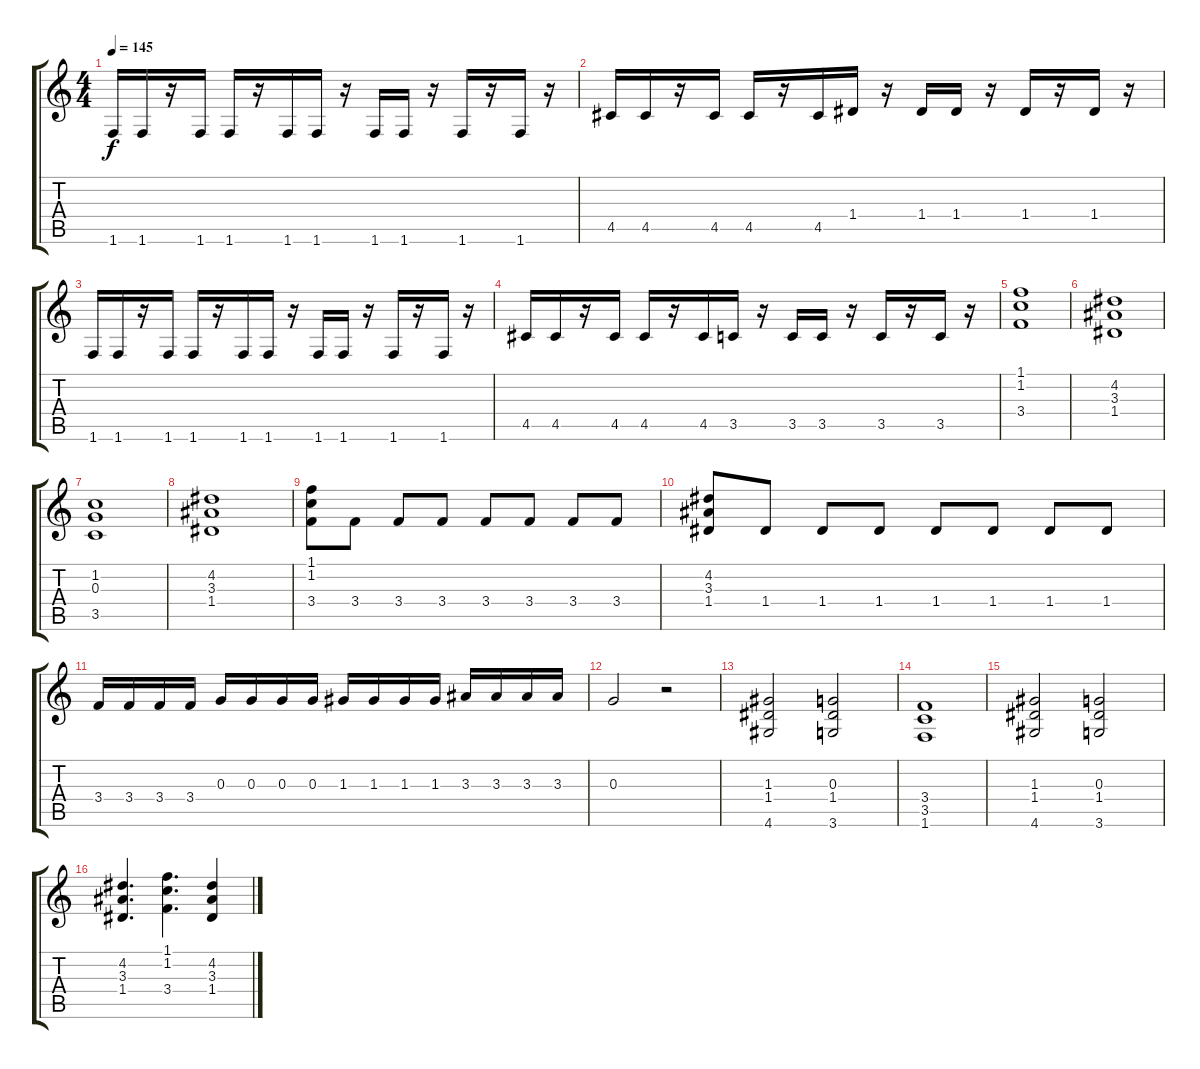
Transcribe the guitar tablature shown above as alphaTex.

\track "" {instrument distortionguitar}
\staff {score tabs}
\tuning (E4 B3 G3 D3 A2 E2) {hide}
\ts (4 4)
\tempo 145
\clef g2
\ks c
1.6.16{dy f} 1.6.16 r.16 1.6.16 1.6.16 r.16 1.6.16 1.6.16 r.16 1.6.16 1.6.16 r.16 1.6.16 r.16 1.6.16 r.16 |
4.5.16 4.5.16 r.16 4.5.16 4.5.16 r.16 4.5.16 1.4.16 r.16 1.4.16 1.4.16 r.16 1.4.16 r.16 1.4.16 r.16 |
1.6.16 1.6.16 r.16 1.6.16 1.6.16 r.16 1.6.16 1.6.16 r.16 1.6.16 1.6.16 r.16 1.6.16 r.16 1.6.16 r.16 |
4.5.16 4.5.16 r.16 4.5.16 4.5.16 r.16 4.5.16 3.5.16 r.16 3.5.16 3.5.16 r.16 3.5.16 r.16 3.5.16 r.16 |
(1.1 1.2 3.4).1 |
(4.2 3.3 1.4).1 |
(1.2 0.3 3.5).1 |
(4.2 3.3 1.4).1 |
(1.1 1.2 3.4).8 3.4.8 3.4.8 3.4.8 3.4.8 3.4.8 3.4.8 3.4.8 |
(4.2 3.3 1.4).8 1.4.8 1.4.8 1.4.8 1.4.8 1.4.8 1.4.8 1.4.8 |
3.4.16 3.4.16 3.4.16 3.4.16 0.3.16 0.3.16 0.3.16 0.3.16 1.3.16 1.3.16 1.3.16 1.3.16 3.3.16 3.3.16 3.3.16 3.3.16 |
0.3.2 r.2 |
(1.3 1.4 4.6).2 (0.3 1.4 3.6).2 |
(3.4 3.5 1.6).1 |
(1.3 1.4 4.6).2 (0.3 1.4 3.6).2 |
(4.2 3.3 1.4).4{d} (1.1 1.2 3.4).4{d} (4.2 3.3 1.4).4
